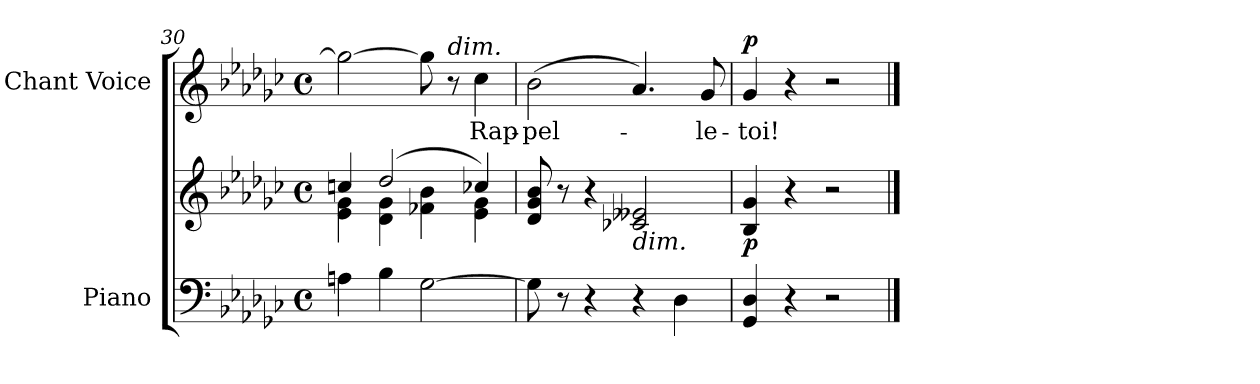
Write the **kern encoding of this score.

**kern	**kern	**dynam	**kern	**text	**dynam
*part2	*part2	*part2	*part1	*part1	*part1
*staff3	*staff2	*staff2/3	*staff1	*staff1	*staff1
*I"Piano	*	*	*I"Chant Voice	*	*
*I'Pno	*	*	*	*	*
*clefF4	*clefG2	*	*clefG2	*	*
*k[b-e-a-d-g-c-]	*k[b-e-a-d-g-c-]	*	*k[b-e-a-d-g-c-]	*	*
*M4/4	*M4/4	*	*M4/4	*	*
*met(c)	*met(c)	*	*met(c)	*	*
=30	=30	=30	=30	=30	=30
*	*^	*	*	*	*
4An\	4ccn/	4e-\ 4g-\	.	2gg-\_	.	.
4B-\	(>2dd-/	4d-\ 4g-\	.	.	.	.
[2G-\	.	4f-X\ 4b-\	.	8gg-\]	.	.
!	!	!	!	!LO:TX:a:i:t=dim.	!	!
.	.	.	.	8r	.	.
.	4cc-X/)	4e-\ 4g-\	.	4cc-\	Rap-	.
*	*v	*v	*	*	*	*
=31	=31	=31	=31	=31	=31
8G-\]	8d-/ 8g-/ 8b-/	.	(2b-\	-pel-	.
8r	8r	.	.	.	.
4r	4r	.	.	.	.
!	!LO:TX:b:i:t=dim.	!	!	!	!
4r	2c-X/ 2e--X/	.	4.a-/)	.	.
4D-\	.	.	.	.	.
.	.	.	8g-/	-le-	.
=32	=32	=32	=32	=32	=32
!	!	!LO:DY:b	!	!	!LO:DY:a
4GG-/ 4D-/	4B-/ 4g-/	p	4g-/	-toi!	p
4r	4r	.	4r	.	.
2r	2r	.	2r	.	.
==	==	==	==	==	==
*-	*-	*-	*-	*-	*-
